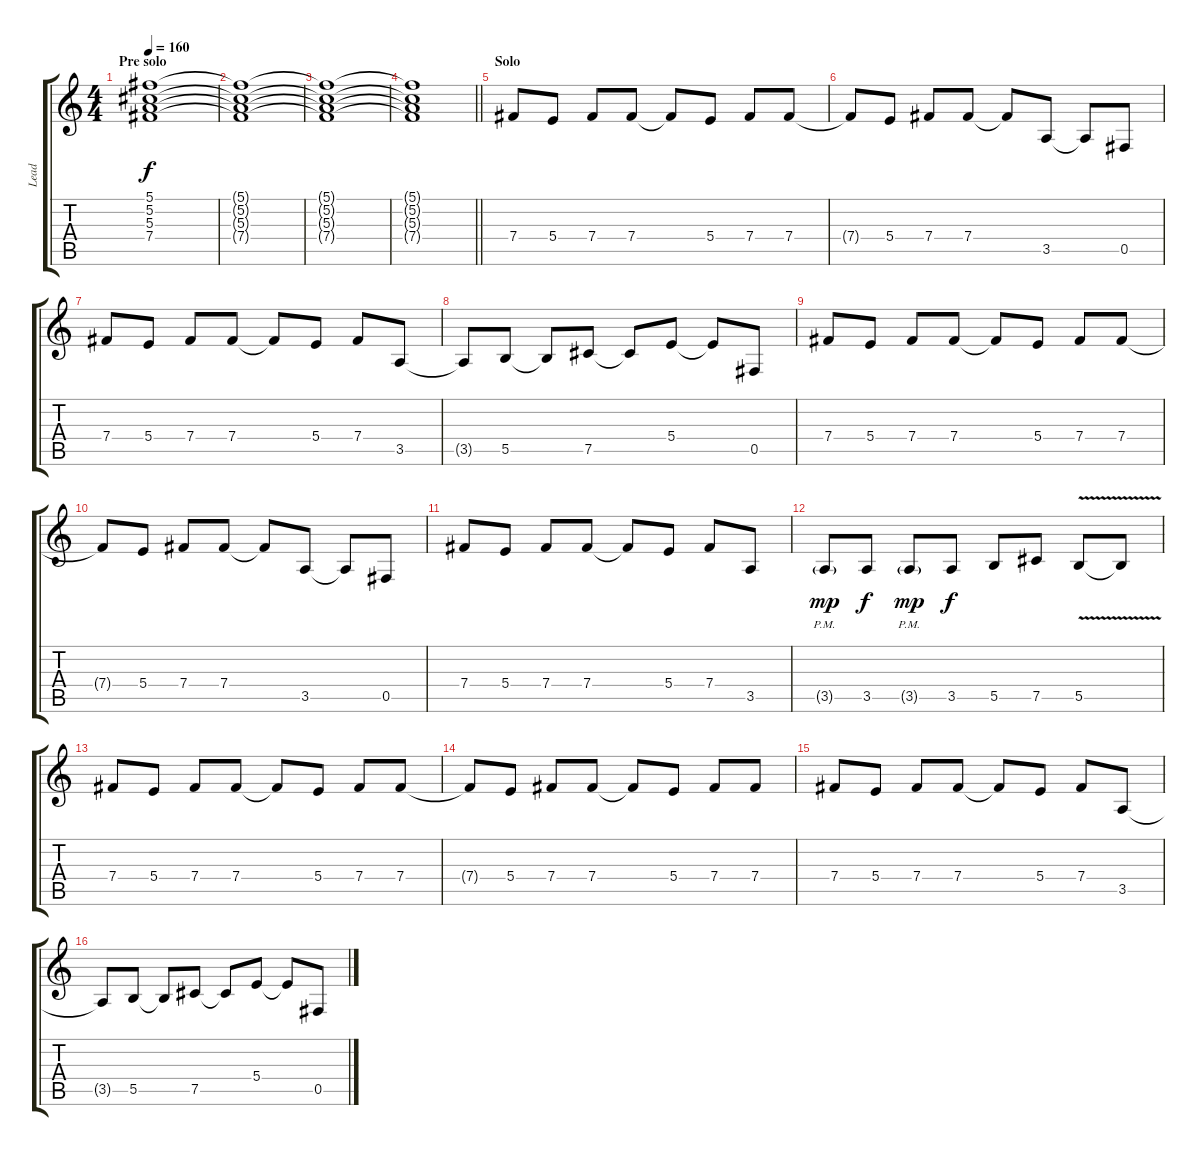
\track ("Lead" "Lead") {instrument distortionguitar}
\staff {score tabs}
\tuning (Db4 Ab3 E3 B2 Gb2 B1) {hide}
\ts (4 4)
\section ("" "Pre solo")
\tempo 160
\clef g2
\ks c
(5.1 5.2 5.3 7.4).1{dy f} |
(5.1{t} 5.2{t} 5.3{t} 7.4{t}).1 |
(5.1{t} 5.2{t} 5.3{t} 7.4{t}).1 |
\barLineRight lightlight
(5.1{t} 5.2{t} 5.3{t} 7.4{t}).1 |
\section ("" "Solo")
7.4.8{volume 14} 5.4.8 7.4.8 7.4.8 7.4{t}.8 5.4.8 7.4.8 7.4.8 |
7.4{t}.8 5.4.8 7.4.8 7.4.8 7.4{t}.8 3.5.8 3.5{t}.8 0.5.8 |
7.4.8 5.4.8 7.4.8 7.4.8 7.4{t}.8 5.4.8 7.4.8 3.5.8 |
3.5{t}.8 5.5.8 5.5{t}.8 7.5.8 7.5{t}.8 5.4.8 5.4{t}.8 0.5.8 |
7.4.8 5.4.8 7.4.8 7.4.8 7.4{t}.8 5.4.8 7.4.8 7.4.8 |
7.4{t}.8 5.4.8 7.4.8 7.4.8 7.4{t}.8 3.5.8 3.5{t}.8 0.5.8 |
7.4.8 5.4.8 7.4.8 7.4.8 7.4{t}.8 5.4.8 7.4.8 3.5.8 |
3.5{g pm}.8{dy mp} 3.5.8{dy f} 3.5{g pm}.8{dy mp} 3.5.8{dy f} 5.5.8 7.5.8 5.5{v}.8 5.5{t}.8 |
7.4.8 5.4.8 7.4.8 7.4.8 7.4{t}.8 5.4.8 7.4.8 7.4.8 |
7.4{t}.8 5.4.8 7.4.8 7.4.8 7.4{t}.8 5.4.8 7.4.8 7.4.8 |
7.4.8 5.4.8 7.4.8 7.4.8 7.4{t}.8 5.4.8 7.4.8 3.5.8 |
3.5{t}.8 5.5.8 5.5{t}.8 7.5.8 7.5{t}.8 5.4.8 5.4{t}.8 0.5.8
